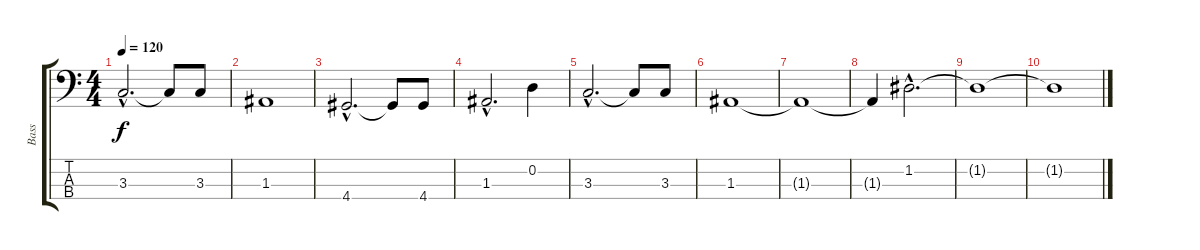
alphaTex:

\track ("Bass" "Bass") {instrument electricbassfinger}
\staff {score tabs}
\tuning (G2 D2 A1 E1) {hide}
\ts (4 4)
\tempo 120
\clef f4
\ks c
3.3{hac}.2{d dy f} 3.3{t}.8 3.3.8 |
1.3.1 |
4.4{hac}.2{d} 4.4{t}.8 4.4.8 |
1.3{hac}.2{d} 0.2.4 |
3.3{hac}.2{d} 3.3{t}.8 3.3.8 |
1.3.1 |
1.3{t}.1 |
1.3{t}.4 1.2{hac}.2{d} |
1.2{t}.1 |
1.2{t}.1
